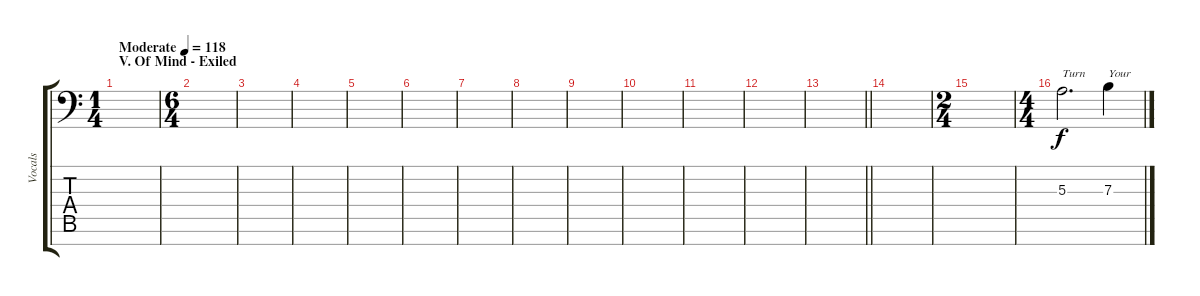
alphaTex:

\track ("Vocals" "Vocals") {instrument bassoon}
\staff {score tabs}
\tuning (D4 A3 E3 D3 A2 E2 A1) {hide}
\ts (1 4)
\section ("" "V. Of Mind - Exiled")
\tempo (118 "Moderate")
\tempo 180
\tempo (118 "Moderate")
\clef f4
\ks c
|
\ts (6 4)
|
|
|
|
|
|
|
|
|
|
|
\barLineRight lightlight
|
\section ("" "")
|
\ts (2 4)
|
\ts (4 4)
\section ("" "")
5.3.2{d txt "Turn"} 7.3.4{txt "Your"}
